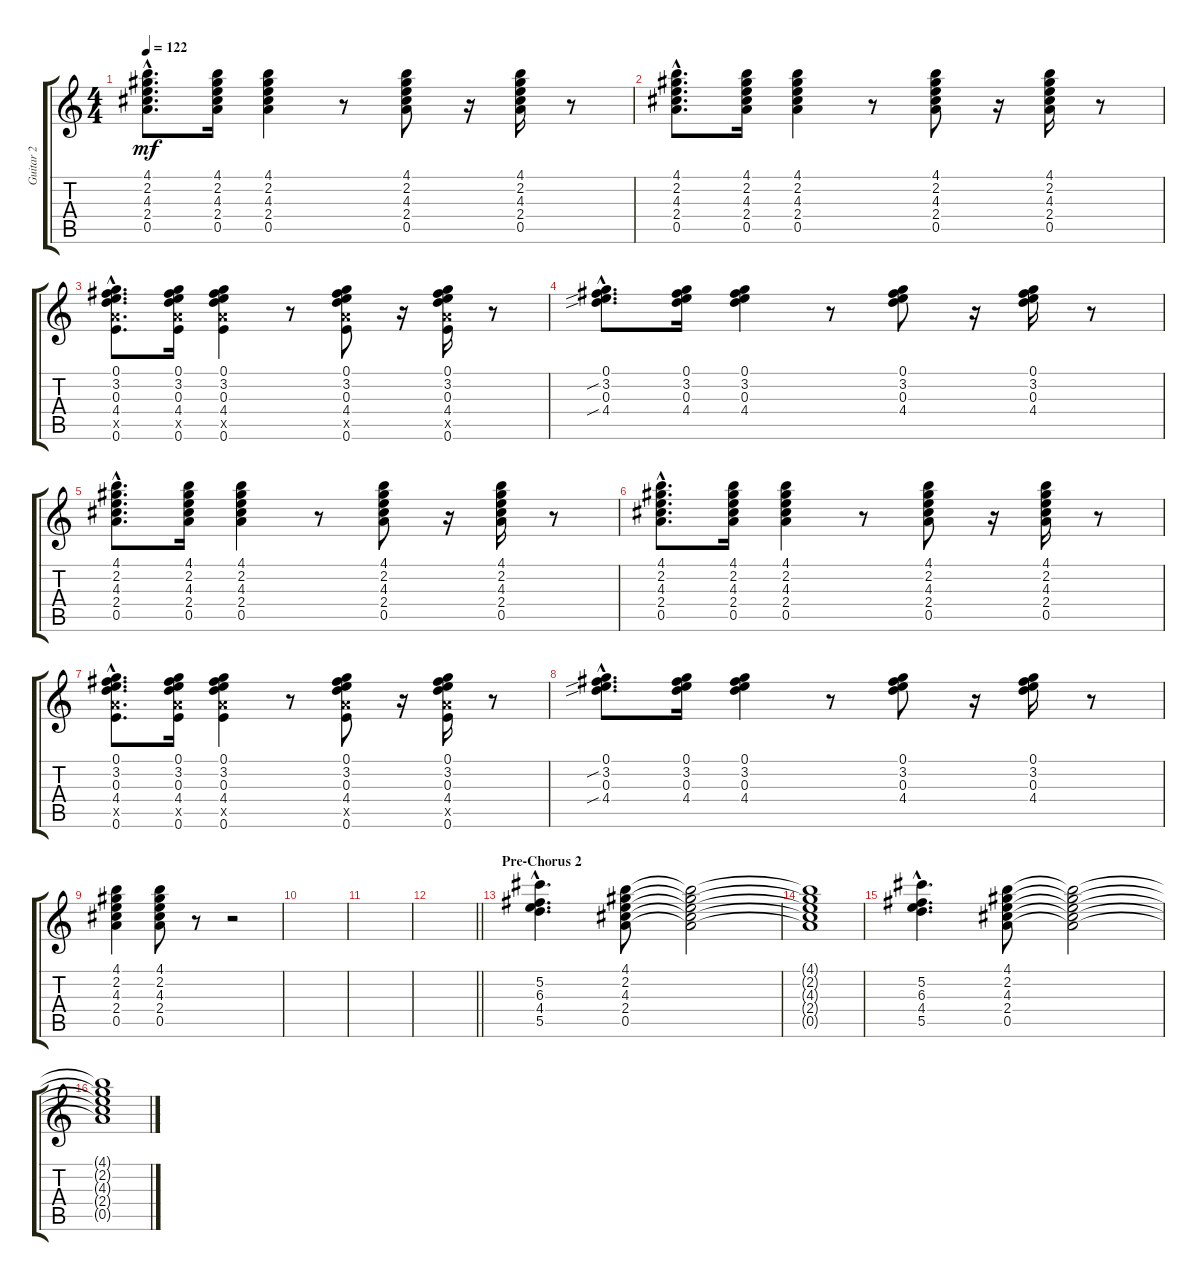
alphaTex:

\track ("Guitar 2" "Guitar 2") {instrument electricguitarclean}
\staff {score tabs}
\tuning (E4 B3 G4 D4 A3 E3) {hide}
\ts (4 4)
\tempo 122
\clef g2
\ks c
(4.1{hac} 2.2{hac} 4.3{hac} 2.4{hac} 0.5{hac}).8{d dy mf} (4.1 2.2 4.3 2.4 0.5).16 (4.1 2.2 4.3 2.4 0.5).4 r.8 (4.1 2.2 4.3 2.4 0.5).8 r.16 (4.1 2.2 4.3 2.4 0.5).16 r.8 |
(4.1{hac} 2.2{hac} 4.3{hac} 2.4{hac} 0.5{hac}).8{d} (4.1 2.2 4.3 2.4 0.5).16 (4.1 2.2 4.3 2.4 0.5).4 r.8 (4.1 2.2 4.3 2.4 0.5).8 r.16 (4.1 2.2 4.3 2.4 0.5).16 r.8 |
(0.1{hac} 3.2{hac} 0.3{hac} 4.4{hac} 0.5{hac x} 0.6{hac}).8{d} (0.1 3.2 0.3 4.4 0.5{x} 0.6).16 (0.1 3.2 0.3 4.4 0.5{x} 0.6).4 r.8 (0.1 3.2 0.3 4.4 0.5{x} 0.6).8 r.16 (0.1 3.2 0.3 4.4 0.5{x} 0.6).16 r.8 |
(0.1{hac} 3.2{sib hac} 0.3{hac} 4.4{sib hac}).8{d} (0.1 3.2 0.3 4.4).16 (0.1 3.2 0.3 4.4).4 r.8 (0.1 3.2 0.3 4.4).8 r.16 (0.1 3.2 0.3 4.4).16 r.8 |
(4.1{hac} 2.2{hac} 4.3{hac} 2.4{hac} 0.5{hac}).8{d} (4.1 2.2 4.3 2.4 0.5).16 (4.1 2.2 4.3 2.4 0.5).4 r.8 (4.1 2.2 4.3 2.4 0.5).8 r.16 (4.1 2.2 4.3 2.4 0.5).16 r.8 |
(4.1{hac} 2.2{hac} 4.3{hac} 2.4{hac} 0.5{hac}).8{d} (4.1 2.2 4.3 2.4 0.5).16 (4.1 2.2 4.3 2.4 0.5).4 r.8 (4.1 2.2 4.3 2.4 0.5).8 r.16 (4.1 2.2 4.3 2.4 0.5).16 r.8 |
(0.1{hac} 3.2{hac} 0.3{hac} 4.4{hac} 0.5{hac x} 0.6{hac}).8{d} (0.1 3.2 0.3 4.4 0.5{x} 0.6).16 (0.1 3.2 0.3 4.4 0.5{x} 0.6).4 r.8 (0.1 3.2 0.3 4.4 0.5{x} 0.6).8 r.16 (0.1 3.2 0.3 4.4 0.5{x} 0.6).16 r.8 |
(0.1{hac} 3.2{sib hac} 0.3{hac} 4.4{sib hac}).8{d} (0.1 3.2 0.3 4.4).16 (0.1 3.2 0.3 4.4).4 r.8 (0.1 3.2 0.3 4.4).8 r.16 (0.1 3.2 0.3 4.4).16 r.8 |
(4.1 2.2 4.3 2.4 0.5).4 (4.1 2.2 4.3 2.4 0.5).8 r.8 r.2 |
|
|
\barLineRight lightlight
|
\section ("" "Pre-Chorus 2")
(5.2{hac} 6.3{hac} 4.4{hac} 5.5{hac}).4{d} (4.1 2.2 4.3 2.4 0.5).8 (4.1{t} 2.2{t} 4.3{t} 2.4{t} 0.5{t}).2 |
(4.1{t} 2.2{t} 4.3{t} 2.4{t} 0.5{t}).1 |
(5.2{hac} 6.3{hac} 4.4{hac} 5.5{hac}).4{d} (4.1 2.2 4.3 2.4 0.5).8 (4.1{t} 2.2{t} 4.3{t} 2.4{t} 0.5{t}).2 |
(4.1{t} 2.2{t} 4.3{t} 2.4{t} 0.5{t}).1
